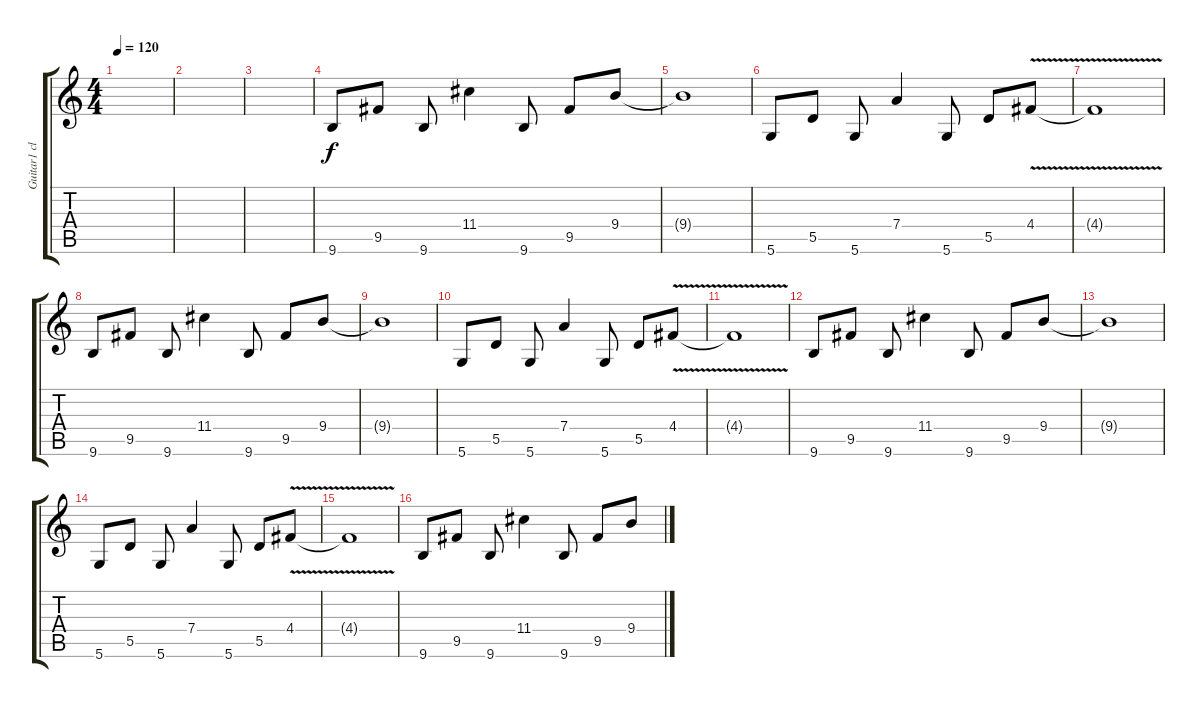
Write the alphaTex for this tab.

\track ("Guitar1 clean" "Guitar1 cl") {instrument electricguitarclean}
\staff {score tabs}
\tuning (E4 B3 G3 D3 A2 D2) {hide}
\ts (4 4)
\tempo 120
\clef g2
\ks c
|
|
|
9.6.8 9.5.8 9.6.8 11.4.4 9.6.8 9.5.8 9.4.8 |
9.4{t}.1 |
5.6.8 5.5.8 5.6.8 7.4.4 5.6.8 5.5.8 4.4{v}.8 |
4.4{t}.1 |
9.6.8 9.5.8 9.6.8 11.4.4 9.6.8 9.5.8 9.4.8 |
9.4{t}.1 |
5.6.8 5.5.8 5.6.8 7.4.4 5.6.8 5.5.8 4.4{v}.8 |
4.4{t}.1 |
9.6.8 9.5.8 9.6.8 11.4.4 9.6.8 9.5.8 9.4.8 |
9.4{t}.1 |
5.6.8 5.5.8 5.6.8 7.4.4 5.6.8 5.5.8 4.4{v}.8 |
4.4{t}.1 |
9.6.8 9.5.8 9.6.8 11.4.4 9.6.8 9.5.8 9.4.8
